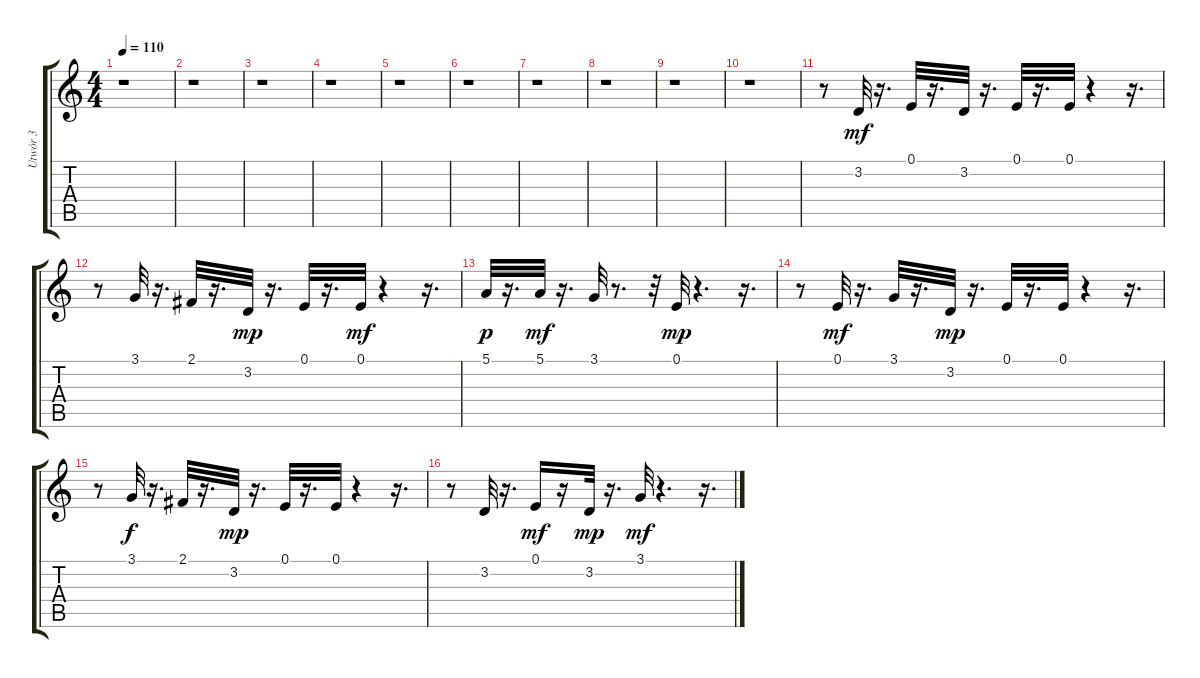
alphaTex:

\track ("Utwór 3" "Utwór 3") {instrument acousticgrandpiano}
\staff {score tabs}
\tuning (E4 B3 G3 D3 A2 E2) {hide}
\ts (4 4)
\tempo 110
\clef g2
\ks c
r.1{dy mf instrument acousticgrandpiano} |
r.1 |
r.1 |
r.1 |
r.1 |
r.1 |
r.1 |
r.1 |
r.1 |
r.1 |
r.8 3.2.32{balance 2 instrument electricguitarmuted} r.16{d} 0.1.32 r.16{d} 3.2.32 r.16{d} 0.1.32 r.16{d} 0.1.32 r.4 r.16{d} |
r.8 3.1.32 r.16{d} 2.1.32 r.16{d} 3.2.32{dy mp} r.16{d} 0.1.32 r.16{d} 0.1.32{dy mf} r.4 r.16{d} |
5.1.32{dy p} r.16{d} 5.1.32{dy mf} r.16{d} 3.1.32 r.8{d} r.32 0.1.32{dy mp} r.4{d} r.16{d} |
r.8 0.1.32{dy mf} r.16{d} 3.1.32 r.16{d} 3.2.32{dy mp} r.16{d} 0.1.32 r.16{d} 0.1.32 r.4 r.16{d} |
r.8 3.1.32{dy f} r.16{d} 2.1.32 r.16{d} 3.2.32{dy mp} r.16{d} 0.1.32 r.16{d} 0.1.32 r.4 r.16{d} |
r.8 3.2.32 r.16{d} 0.1.16{dy mf} r.16 3.2.32{dy mp} r.16{d} 3.1.32{dy mf} r.4{d} r.16{d}
